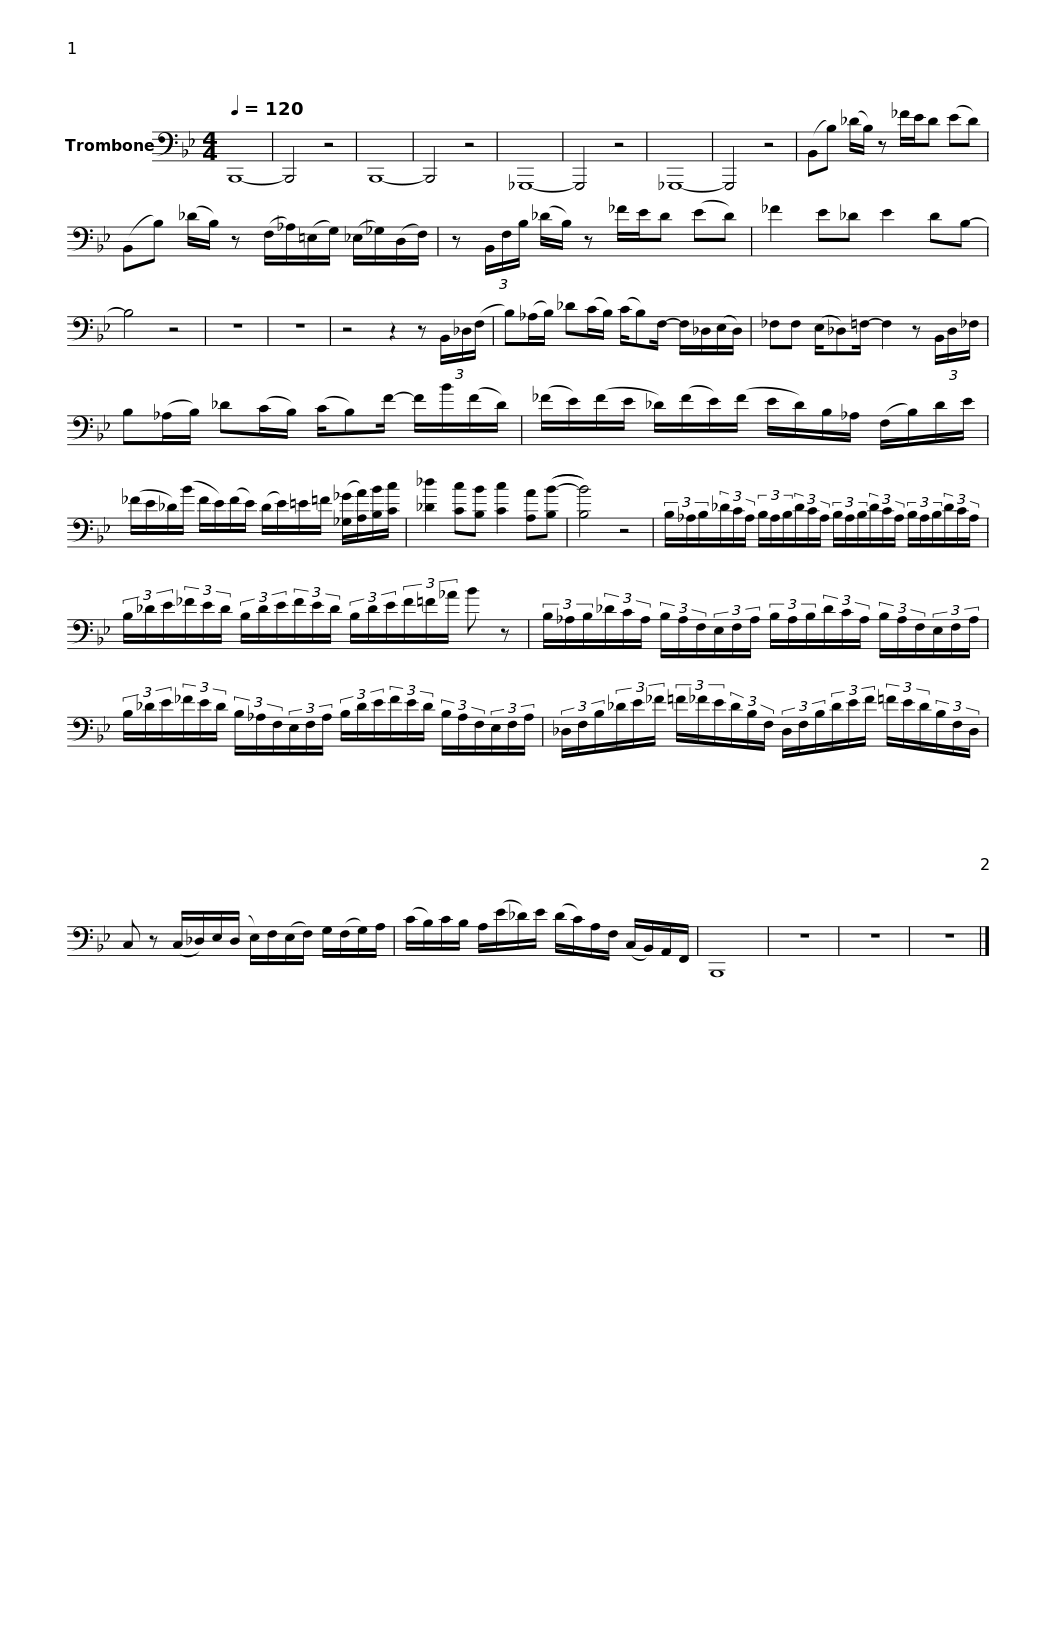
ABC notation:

X:1
L:1/8
Q:1/4=120
M:4/4
I:linebreak $
K:Bb
V:1 bass
V:1
 B,,,8- | B,,,4 z4 | B,,,8- | B,,,4 z4 | _G,,,8- | %5
 G,,,4 z4 | _G,,,8- | G,,,4 z4 | (B,,B,) (_D/B,/) z _F/E/D (ED) |$ (B,,B,) (_D/B,/) z (F,/_A,/)(=E,/G,/) (_E,/_G,/)(D,/F,/) | %10
 z (3B,,/F,/B,/ (_D/B,/) z _F/E/D (ED) | _F2 E_D E2 DB,- | B,4 z4 | z8 | z8 |$ %15
 z4 z2 z (3B,,/_D,/(F,/ | B,)(_A,/B,/) _D(C/B,/) (C/B,)F,/- F,/_D,/(E,/D,/) | _F,F, (E,/_D,)=F,/- F,2 z (3B,,/D,/_F,/ |$ B,(_A,/B,/) _D(C/B,/) (C/B,)F/- F/B/(F/D/) | (_F/E/)(F/E/ _D/)(F/E/)(F/ E/D/)B,/_A,/ (F,/B,/)D/E/ |$ %20
 (_F/E/_D/)(B/ F/E/)(F/E/) (D/E/)=E/=F/ ([_G,_G]/[A,A]/)[B,B]/[Cc]/ | [_D_d]2 [Cc][B,B] [Cc]2 [A,A](([B,B-] | [B,B]4)) z4 |$ (3B,/_A,/B,/(3_D/C/A,/ (3B,/A,/B,/(3D/C/A,/ (3B,/A,/B,/(3D/C/A,/ (3B,/A,/B,/(3D/C/A,/ |$ (3B,/_D/E/(3_F/E/D/ (3B,/D/E/(3F/E/D/ (3B,/D/E/(3F/=F/_A/ B z |$ %25
 (3B,/_A,/B,/(3_D/C/A,/ (3B,/A,/F,/(3E,/F,/A,/ (3B,/A,/B,/(3D/C/A,/ (3B,/A,/F,/(3E,/F,/A,/ |$ (3B,/_D/E/(3_F/E/D/ (3B,/_A,/F,/(3E,/F,/A,/ (3B,/D/E/(3F/E/D/ (3B,/A,/F,/(3E,/F,/A,/ |$ (3_D,/F,/B,/(3_D/E/_F/ (3=F/_F/E/(3D/B,/F,/ (3D,/F,/B,/(3D/E/F/ (3=F/E/D/(3B,/F,/D,/ | C, z (C,/_D,/)E,/(D,/ E,/)F,/(E,/F,/) G,/(F,/G,/)A,/ |$ (C/B,/)C/B,/ A,/(E/_D/)E/ (D/C/)A,/F,/ (C,/B,,/)A,,/F,,/ | %30
 B,,,8 | z8 | z8 | z8 |] %34
